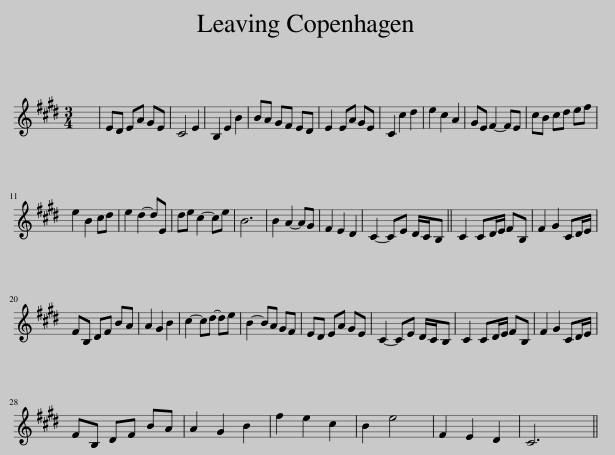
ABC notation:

X:1
L:1/8
M:3/4
I:linebreak $
K:E
V:1 treble
V:1
 x6 | ED EA GE | C4 E2 | B,2 E2 B2 | BA GF ED | %5
 E2 EA GE | C2 c2 d2 | e2 c2 A2 | GE F2- FE | cB cd ef |$ %10
 e2 B2 cd | e2 d2- dE | de c2- ce | B6 | B2 A2- AG | %15
 F2 E2 D2 | C2- CE D/C/B, || C2 CD/E/ FB, | F2 G2 CD/E/ |$ FB, DF BA | %20
 A2 G2 B2 | c2- cd- de | B2- BA GF | ED EA GE | C2- CE D/C/B, | %25
 C2 CD/E/ FB, | F2 G2 CD/E/ |$ FB, DF BA | A2 G2 B2 | f2 e2 c2 | %30
 B2 e4 | F2 E2 D2 | C6 || %33
